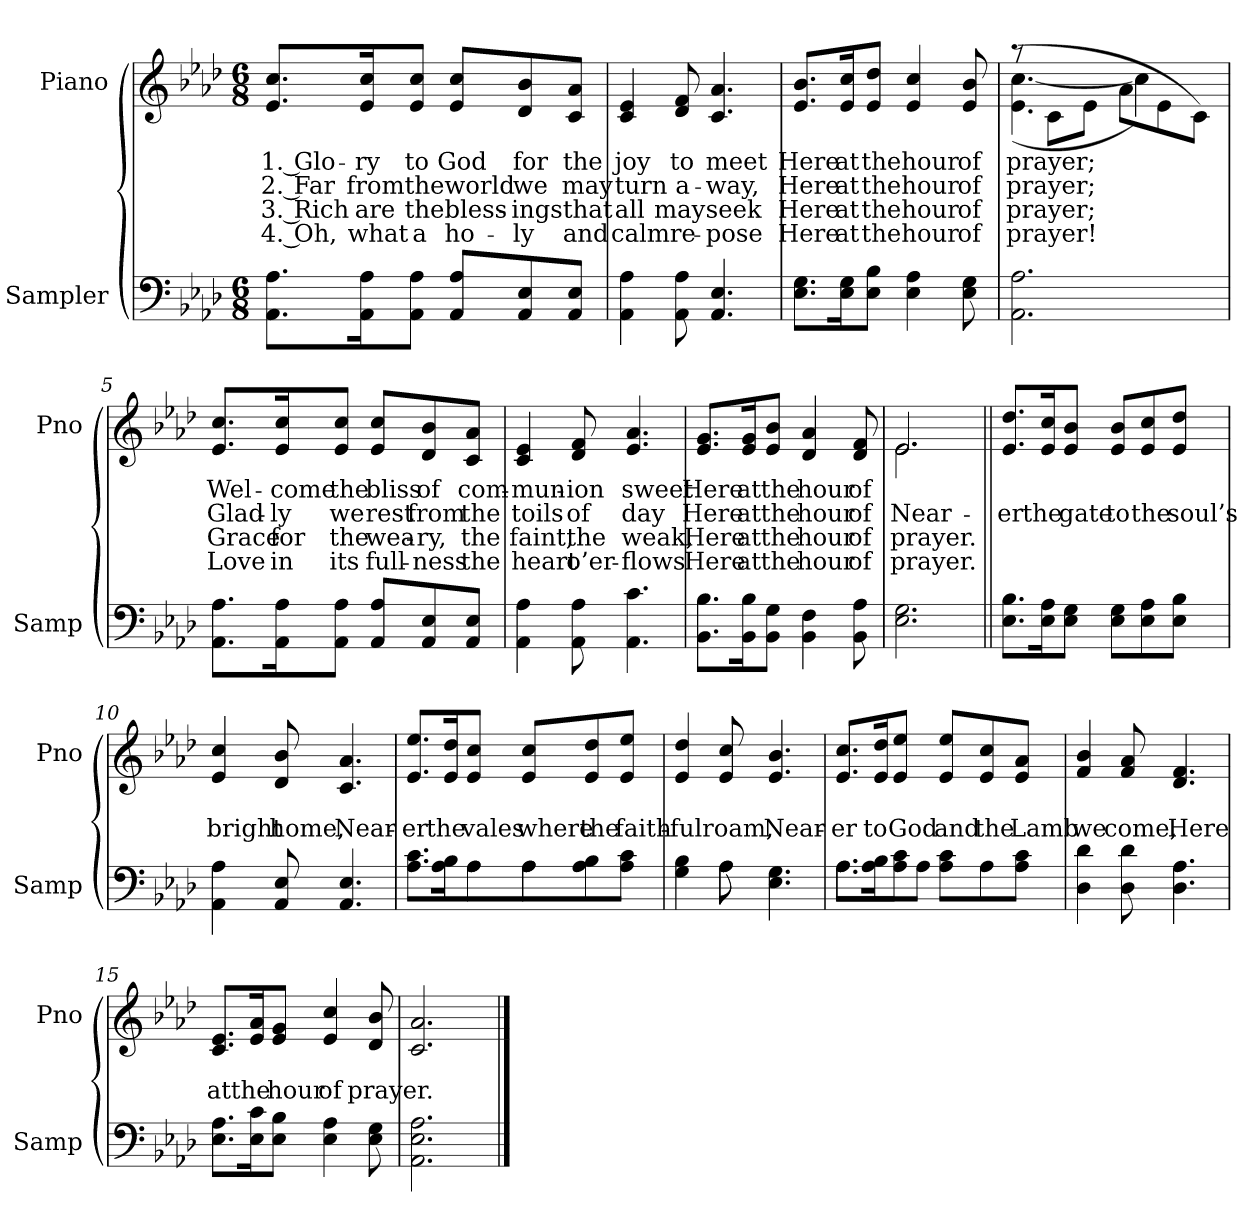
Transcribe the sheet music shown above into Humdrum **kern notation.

**kern	**kern	**text	**text	**text	**text
*part2	*part1	*part1	*part1	*part1	*part1
*staff2	*staff1	*staff1	*staff1	*staff1	*staff1
*I"Sampler	*I"Piano	*	*	*	*
*I'Samp	*I'Pno	*	*	*	*
*clefF4	*clefG2	*	*	*	*
*k[b-e-a-d-]	*k[b-e-a-d-]	*	*	*	*
*A-:	*A-:	*	*	*	*
*M6/8	*M6/8	*	*	*	*
=1	=1	=1	=1	=1	=1
8.AA-\ 8.A-\L	8.e-/ 8.cc/L	1. Glo-	2. Far	3. Rich	4. Oh,
16AA-\ 16A-\K	16e-/ 16cc/K	-ry	from	are	what
8AA-\ 8A-\J	8e-/ 8cc/J	to	the	the	a
8AA-/ 8A-/L	8e-/ 8cc/L	God	world	bless-	ho-
8AA-/ 8E-/	8d-/ 8b-/	for	we	-ings	-ly
8AA-/ 8E-/J	8c/ 8a-/J	the	may	that	and
=2	=2	=2	=2	=2	=2
4AA- 4A-	4c 4e-	joy	turn	all	calm
8AA- 8A-	8d- 8f	to	a-	may	re-
4.AA- 4.E-	4.c 4.a-	meet	-way,	seek	-pose
=3	=3	=3	=3	=3	=3
8.E-\ 8.G\L	8.e-/ 8.b-/L	Here	Here	Here	Here
16E-\ 16G\K	16e-/ 16cc/K	at	at	at	at
8E-\ 8B-\J	8e-/ 8dd-/J	the	the	the	the
4E- 4A-	4e- 4cc	hour	hour	hour	hour
8E- 8G	8e- 8b-	of	of	of	of
=4	=4	=4	=4	=4	=4
*	*^	*	*	*	*
2.AA- 2.A-	(8r	(4.e- [4.cc	prayer;	prayer;	prayer;	prayer!
.	8c\L	.	.	.	.	.
.	8e-\J	.	.	.	.	.
.	8a-\L	4cc])	.	.	.	.
.	8e-\	.	.	.	.	.
.	8c\J)	8ryy	.	.	.	.
*	*v	*v	*	*	*	*
=5	=5	=5	=5	=5	=5
8.AA-\ 8.A-\L	8.e-/ 8.cc/L	Wel-	Glad-	Grace	Love
16AA-\ 16A-\K	16e-/ 16cc/K	-come	-ly	for	in
8AA-\ 8A-\J	8e-/ 8cc/J	the	we	the	its
8AA-/ 8A-/L	8e-/ 8cc/L	bliss	rest	wea-	full-
8AA-/ 8E-/	8d-/ 8b-/	of	from	-ry,	-ness
8AA-/ 8E-/J	8c/ 8a-/J	com-	the	the	the
=6	=6	=6	=6	=6	=6
4AA- 4A-	4c 4e-	-mun-	toils	faint,	heart
8AA- 8A-	8d- 8f	-ion	of	the	o’er-
4.AA- 4.c	4.e- 4.a-	sweet	day	weak,	-flows
=7	=7	=7	=7	=7	=7
8.BB-\ 8.B-\L	8.e-/ 8.g/L	Here	Here	Here	Here
16BB-\ 16B-\K	16e-/ 16g/K	at	at	at	at
8BB-\ 8G\J	8e-/ 8b-/J	the	the	the	the
4BB- 4F	4d- 4a-	hour	hour	hour	hour
8BB- 8A-	8d- 8f	of	of	of	of
=8	=8	=8	=8	=8	=8
*	*^	*	*	*	*
2.E- 2.G	2.e-/	2.e-	.	Near-	prayer.	prayer.
=9||	=9||	=9||	=9||	=9||	=9||	=9||
!	!LO:TX:t=Refrain	!	!	!	!	!
*	*v	*v	*	*	*	*
8.E-\ 8.B-\L	8.e-/ 8.dd-/L	.	-er	.	.
16E-\ 16A-\K	16e-/ 16cc/K	.	the	.	.
8E-\ 8G\J	8e-/ 8b-/J	.	gate	.	.
8E-\ 8G\L	8e-/ 8b-/L	.	to	.	.
8E-\ 8A-\	8e-/ 8cc/	.	the	.	.
8E-\ 8B-\J	8e-/ 8dd-/J	.	soul’s	.	.
=10	=10	=10	=10	=10	=10
4AA- 4A-	4e- 4cc	.	bright	.	.
8AA- 8E-	8d- 8b-	.	home,	.	.
4.AA- 4.E-	4.c 4.a-	.	Near-	.	.
=11	=11	=11	=11	=11	=11
*^	*	*	*	*	*
8.A-\ 8.c\L	4ryy	8.e-/ 8.ee-/L	.	-er	.	.
16A-\ 16B-\K	.	16e-/ 16dd-/K	.	the	.	.
8A-\J	8A-\L	8e-/ 8cc/J	.	vales	.	.
8A-\L	8A-\J	8e-/ 8cc/L	.	where	.	.
8A-\ 8B-\	4ryy	8e-/ 8dd-/	.	the	.	.
8A-\ 8c\J	.	8e-/ 8ee-/J	.	faith-	.	.
=12	=12	=12	=12	=12	=12	=12
4G 4B-	4ryy	4e- 4dd-	.	-ful	.	.
8A-\	8A-	8e- 8cc	.	roam,	.	.
4.E- 4.G	4.ryy	4.e- 4.b-	.	Near-	.	.
=13	=13	=13	=13	=13	=13	=13
8.A-\L	8.A-	8.e-/ 8.cc/L	.	-er	.	.
16A-\ 16B-\K	8ryy	16e-/ 16dd-/K	.	to	.	.
8A-\ 8c\J	.	8e-/ 8ee-/J	.	God	.	.
.	8A-J	.	.	.	.	.
8A-\ 8c\L	.	8e-/ 8ee-/L	.	and	.	.
.	4ryy	.	.	.	.	.
8A-\	.	8e-/ 8cc/	.	the	.	.
8A-\ 8c\J	.	8e-/ 8a-/J	.	Lamb	.	.
.	16ryy	.	.	.	.	.
*v	*v	*	*	*	*	*
=14	=14	=14	=14	=14	=14
4D- 4d-	4f 4b-	.	we	.	.
8D- 8d-	8f 8a-	.	come,	.	.
4.D- 4.A-	4.d- 4.f	.	Here	.	.
=15	=15	=15	=15	=15	=15
8.E-\ 8.A-\L	8.c/ 8.e-/L	.	at	.	.
16E-\ 16c\K	16e-/ 16a-/K	.	the	.	.
8E-\ 8B-\J	8e-/ 8g/J	.	hour	.	.
4E- 4A-	4e- 4cc	.	of	.	.
8E- 8G	8d- 8b-	.	prayer.	.	.
=16	=16	=16	=16	=16	=16
2.AA- 2.E- 2.A-	2.c 2.a-	.	.	.	.
==	==	==	==	==	==
*-	*-	*-	*-	*-	*-
